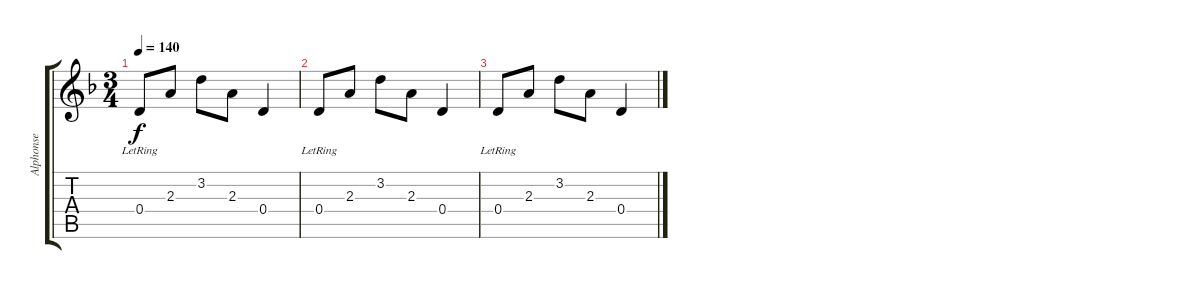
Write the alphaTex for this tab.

\track ("Alphonse" "Alphonse") {instrument acousticguitarsteel}
\staff {score tabs}
\tuning (E4 B3 G3 D3 A2 E2) {hide}
\ts (3 4)
\tempo 140
\clef g2
\ks dminor
0.4{lr}.8{dy f} 2.3.8 3.2.8 2.3.8 0.4.4 |
0.4{lr}.8 2.3.8 3.2.8 2.3.8 0.4.4 |
0.4{lr}.8 2.3.8 3.2.8 2.3.8 0.4.4
